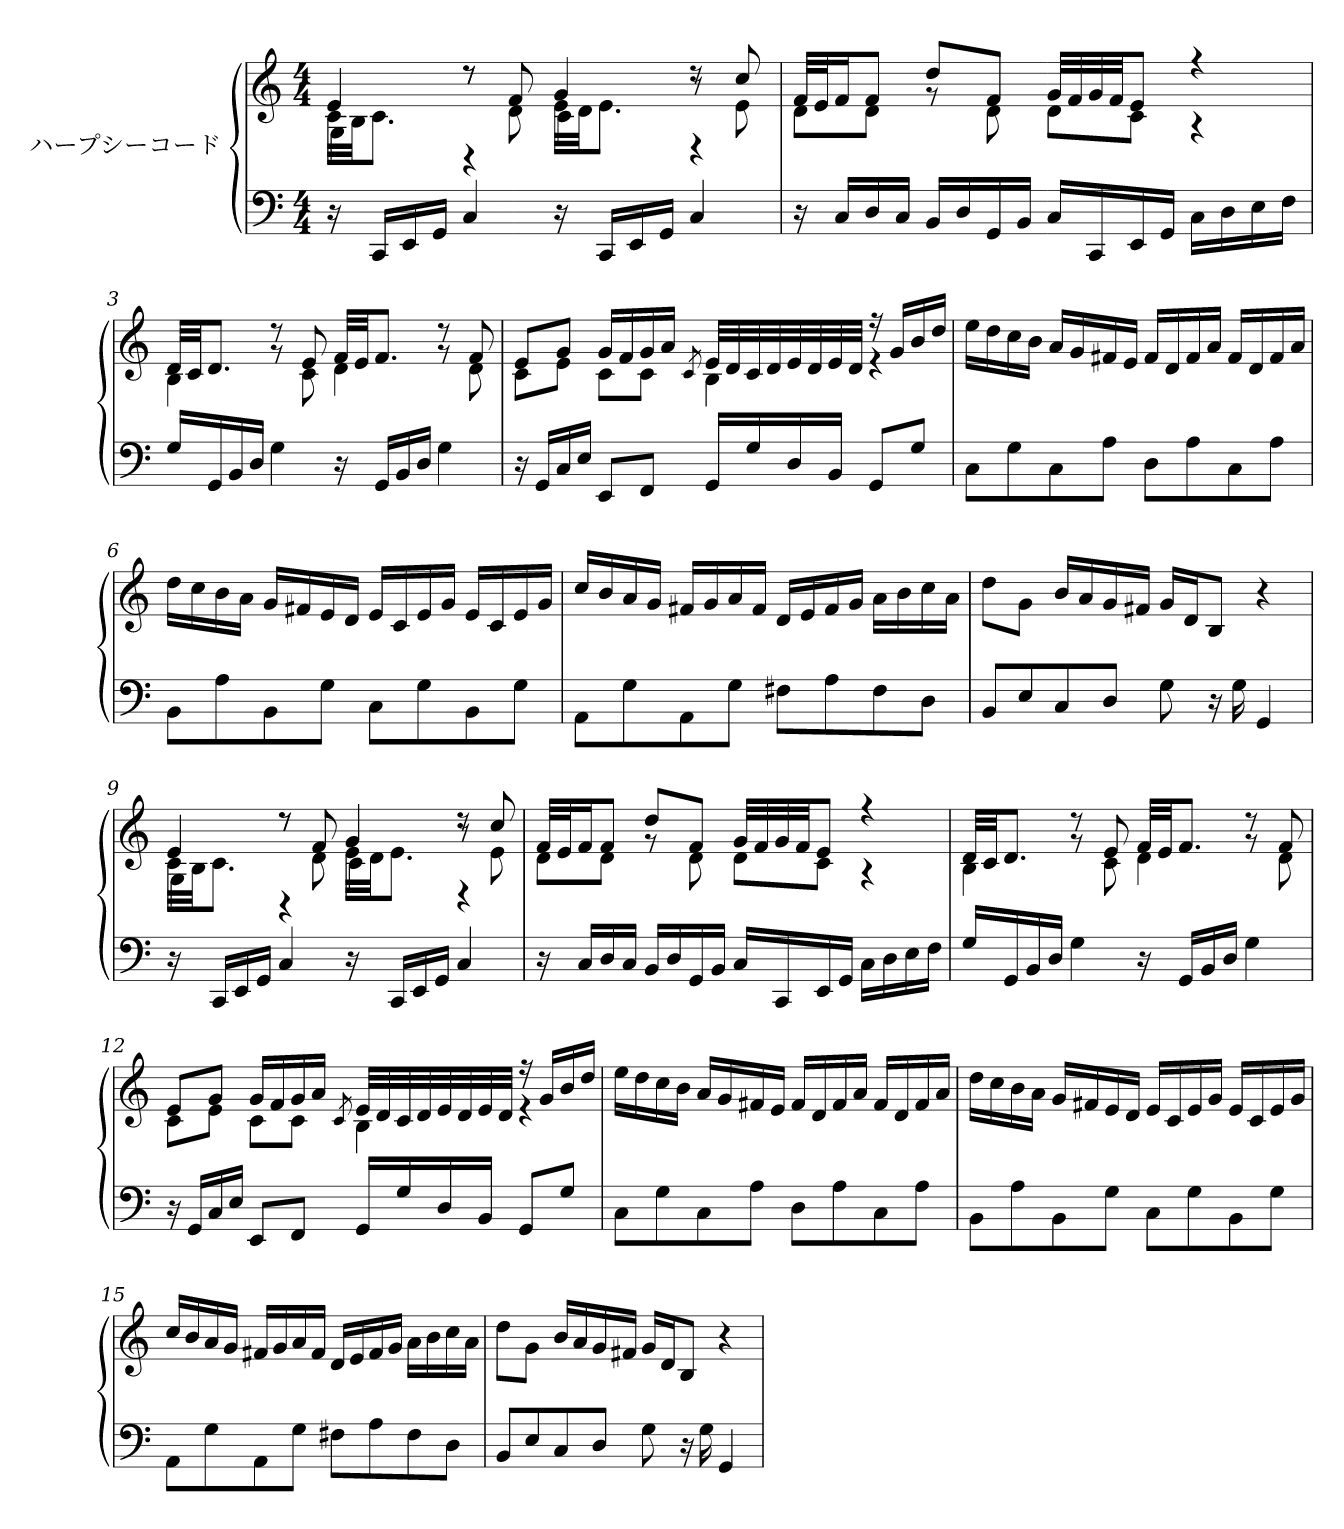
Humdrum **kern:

**kern	**kern
*part1	*part1
*staff2	*staff1
*I"ハープシーコード	*
*clefF4	*clefG2
*k[]	*k[]
*M4/4	*M4/4
=1	=1
*	*^
*	*	*^
16r	4e/	32c\LLL	4G\
.	.	32B\JJ	.
16CC/LL	.	8.c\J	.
16EE/	.	.	.
16GG/JJ	.	.	.
4C/	8rdd	8rdd	4rBB
.	8f/	8d\	.
16r	4g/	32e\LLL	4c\
.	.	32d\JJ	.
16CC/LL	.	8.e\J	.
16EE/	.	.	.
16GG/JJ	.	.	.
4C/	8r	8rdd	4rD
.	8cc/	8e\	.
*	*	*v	*v
=2	=2	=2
16r	32f/LLL	8d\L
.	32e/J	.
16C/LL	16f/J	.
16D/	8f/J	8d\J
16C/JJ	.	.
16BB/LL	8dd/L	8rg
16D/	.	.
16GG/	8f/J	8d\
16BB/JJ	.	.
16C/LL	32g/LLL	8d\L
.	32f/	.
16CC/	32g/	.
.	32f/JJ	.
16EE/	8e/J	8c\J
16GG/JJ	.	.
16C\LL	4r	4r
16D\	.	.
16E\	.	.
16F\JJ	.	.
!!LO:LB:g=z	!!
=3	=3	=3
16G/LL	32d/LLL	4B\
.	32c/JJ	.
16GG/	8.d/J	.
16BB/	.	.
16D/JJ	.	.
4G\	8r	8rg
.	8e/	8c\
16r	32f/LLL	4d\
.	32e/JJ	.
16GG/LL	8.f/J	.
16BB/	.	.
16D/JJ	.	.
4G\	8r	8rg
.	8f/	8d\
=4	=4	=4
16r	8e/L	8c\L
16GG/LL	.	.
16C/	8g/J	8e\J
16E/JJ	.	.
8EE/L	16g/LL	8c\L
.	16f/	.
8FF/J	16g/	8c\J
.	16a/JJ	.
.	.	8qc/
16GG/LL	32e/LLL	4B\
.	32d/	.
16G/	32c/	.
.	32d/	.
16D/	32e/	.
.	32d/	.
16BB/JJ	32e/	.
.	32d/JJJ	.
8GG/L	16r	4re
.	16g/LL	.
8G/J	16b/	.
.	16dd/JJ	.
*	*v	*v
!!LO:LB:g=z
=5	=5
8C\L	16ee\LL
.	16dd\
8G\	16cc\
.	16b\JJ
8C\	16a/LL
.	16g/
8A\J	16f#X/
.	16e/JJ
8D\L	16f#/LL
.	16d/
8A\	16f#/
.	16a/JJ
8C\	16f#/LL
.	16d/
8A\J	16f#/
.	16a/JJ
=6	=6
8BB\L	16dd\LL
.	16cc\
8A\	16b\
.	16a\JJ
8BB\	16g/LL
.	16f#X/
8G\J	16e/
.	16d/JJ
8C\L	16e/LL
.	16c/
8G\	16e/
.	16g/JJ
8BB\	16e/LL
.	16c/
8G\J	16e/
.	16g/JJ
!!LO:LB:g=z
=7	=7
8AA\L	16cc/LL
.	16b/
8G\	16a/
.	16g/JJ
8AA\	16f#X/LL
.	16g/
8G\J	16a/
.	16f#/JJ
8F#X\L	16d/LL
.	16e/
8A\	16f#/
.	16g/JJ
8F#\	16a\LL
.	16b\
8D\J	16cc\
.	16a\JJ
=8	=8
8BB/L	8dd\L
8E/	8g\J
8C/	16b/LL
.	16a/
8D/J	16g/
.	16f#X/JJ
8G\	16g/LL
.	16d/J
16r	8B/J
16G\	.
4GG/	4r
=9	=9
*	*^
*	*	*^
16r	4e/	32c\LLL	4G\
.	.	32B\JJ	.
16CC/LL	.	8.c\J	.
16EE/	.	.	.
16GG/JJ	.	.	.
4C/	8rdd	8rdd	4rBB
.	8f/	8d\	.
16r	4g/	32e\LLL	4c\
.	.	32d\JJ	.
16CC/LL	.	8.e\J	.
16EE/	.	.	.
16GG/JJ	.	.	.
4C/	8r	8rdd	4rD
.	8cc/	8e\	.
*	*	*v	*v
!!LO:LB:g=z
=10	=10	=10
16r	32f/LLL	8d\L
.	32e/J	.
16C/LL	16f/J	.
16D/	8f/J	8d\J
16C/JJ	.	.
16BB/LL	8dd/L	8rg
16D/	.	.
16GG/	8f/J	8d\
16BB/JJ	.	.
16C/LL	32g/LLL	8d\L
.	32f/	.
16CC/	32g/	.
.	32f/JJ	.
16EE/	8e/J	8c\J
16GG/JJ	.	.
16C\LL	4r	4r
16D\	.	.
16E\	.	.
16F\JJ	.	.
=11	=11	=11
16G/LL	32d/LLL	4B\
.	32c/JJ	.
16GG/	8.d/J	.
16BB/	.	.
16D/JJ	.	.
4G\	8r	8rg
.	8e/	8c\
16r	32f/LLL	4d\
.	32e/JJ	.
16GG/LL	8.f/J	.
16BB/	.	.
16D/JJ	.	.
4G\	8r	8rg
.	8f/	8d\
!!LO:PB:g=z	!!
=12	=12	=12
16r	8e/L	8c\L
16GG/LL	.	.
16C/	8g/J	8e\J
16E/JJ	.	.
8EE/L	16g/LL	8c\L
.	16f/	.
8FF/J	16g/	8c\J
.	16a/JJ	.
.	.	8qc/
16GG/LL	32e/LLL	4B\
.	32d/	.
16G/	32c/	.
.	32d/	.
16D/	32e/	.
.	32d/	.
16BB/JJ	32e/	.
.	32d/JJJ	.
8GG/L	16r	4re
.	16g/LL	.
8G/J	16b/	.
.	16dd/JJ	.
*	*v	*v
=13	=13
8C\L	16ee\LL
.	16dd\
8G\	16cc\
.	16b\JJ
8C\	16a/LL
.	16g/
8A\J	16f#X/
.	16e/JJ
8D\L	16f#/LL
.	16d/
8A\	16f#/
.	16a/JJ
8C\	16f#/LL
.	16d/
8A\J	16f#/
.	16a/JJ
!!LO:LB:g=z
=14	=14
8BB\L	16dd\LL
.	16cc\
8A\	16b\
.	16a\JJ
8BB\	16g/LL
.	16f#X/
8G\J	16e/
.	16d/JJ
8C\L	16e/LL
.	16c/
8G\	16e/
.	16g/JJ
8BB\	16e/LL
.	16c/
8G\J	16e/
.	16g/JJ
=15	=15
8AA\L	16cc/LL
.	16b/
8G\	16a/
.	16g/JJ
8AA\	16f#X/LL
.	16g/
8G\J	16a/
.	16f#/JJ
8F#X\L	16d/LL
.	16e/
8A\	16f#/
.	16g/JJ
8F#\	16a\LL
.	16b\
8D\J	16cc\
.	16a\JJ
=16	=16
8BB/L	8dd\L
8E/	8g\J
8C/	16b/LL
.	16a/
8D/J	16g/
.	16f#X/JJ
8G\	16g/LL
.	16d/J
16r	8B/J
16G\	.
4GG/	4r
=	=
*-	*-
